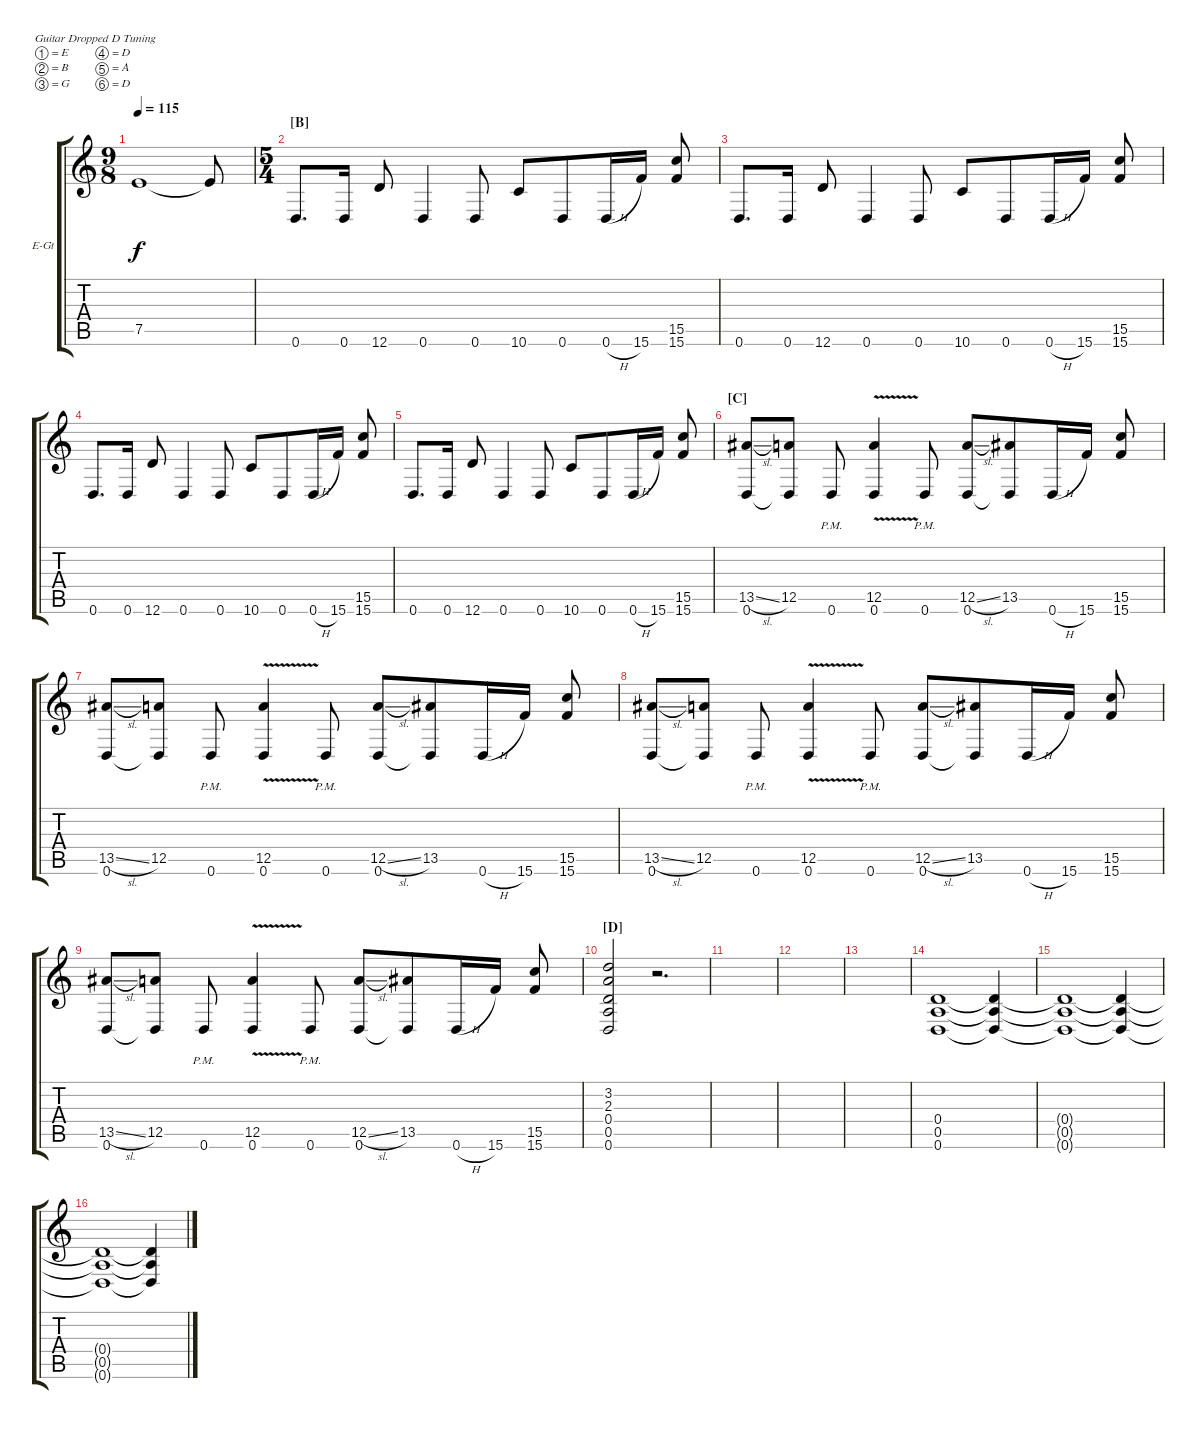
\defaultSystemsLayout 4
\bracketExtendMode groupsimilarinstruments
\firstSystemTrackNameOrientation horizontal
\otherSystemsTrackNameOrientation horizontal
\track ("Electric Guitar" "E-Gt") {instrument overdrivenguitar}
\staff {score tabs}
\tuning (E4 B3 G3 D3 A2 D2)
\ts (9 8)
\beaming (8 3 3 4)
\tempo 115
\clef g2
\ks c
7.5{t}.1{dy f} 7.5{t}.8 |
\ts (5 4)
\beaming (8 2 4 3 1)
\section ("B" "")
0.6.8{d} 0.6.16 12.6.8 0.6.4 0.6.8 10.6.8 0.6.8 0.6{h}.16 15.6.16 (15.6 15.5).8 |
0.6.8{d} 0.6.16 12.6.8 0.6.4 0.6.8 10.6.8 0.6.8 0.6{h}.16 15.6.16 (15.6 15.5).8 |
0.6.8{d} 0.6.16 12.6.8 0.6.4 0.6.8 10.6.8 0.6.8 0.6{h}.16 15.6.16 (15.6 15.5).8 |
0.6.8{d} 0.6.16 12.6.8 0.6.4 0.6.8 10.6.8 0.6.8 0.6{h}.16 15.6.16 (15.6 15.5).8 |
\section ("C" "")
(13.5{sl} 0.6).8 (12.5 0.6{t}).8 0.6{pm}.8 (0.6 12.5{v}).4 0.6{pm}.8 (12.5{sl} 0.6).8 (0.6{t} 13.5).8 0.6{h}.16 15.6.16 (15.6 15.5).8 |
(13.5{sl} 0.6).8 (12.5 0.6{t}).8 0.6{pm}.8 (0.6 12.5{v}).4 0.6{pm}.8 (12.5{sl} 0.6).8 (0.6{t} 13.5).8 0.6{h}.16 15.6.16 (15.6 15.5).8 |
(13.5{sl} 0.6).8 (12.5 0.6{t}).8 0.6{pm}.8 (0.6 12.5{v}).4 0.6{pm}.8 (12.5{sl} 0.6).8 (0.6{t} 13.5).8 0.6{h}.16 15.6.16 (15.6 15.5).8 |
(13.5{sl} 0.6).8 (12.5 0.6{t}).8 0.6{pm}.8 (0.6 12.5{v}).4 0.6{pm}.8 (12.5{sl} 0.6).8 (0.6{t} 13.5).8 0.6{h}.16 15.6.16 (15.6 15.5).8 |
\section ("D" "")
(3.2 2.3 0.4 0.5 0.6).2 r.2{d} |
|
|
|
(0.6 0.5 0.4).1 (0.4{t} 0.5{t} 0.6{t}).4 |
(0.6{t} 0.5{t} 0.4{t}).1 (0.4{t} 0.5{t} 0.6{t}).4 |
(0.6{t} 0.5{t} 0.4{t}).1 (0.4{t} 0.5{t} 0.6{t}).4
